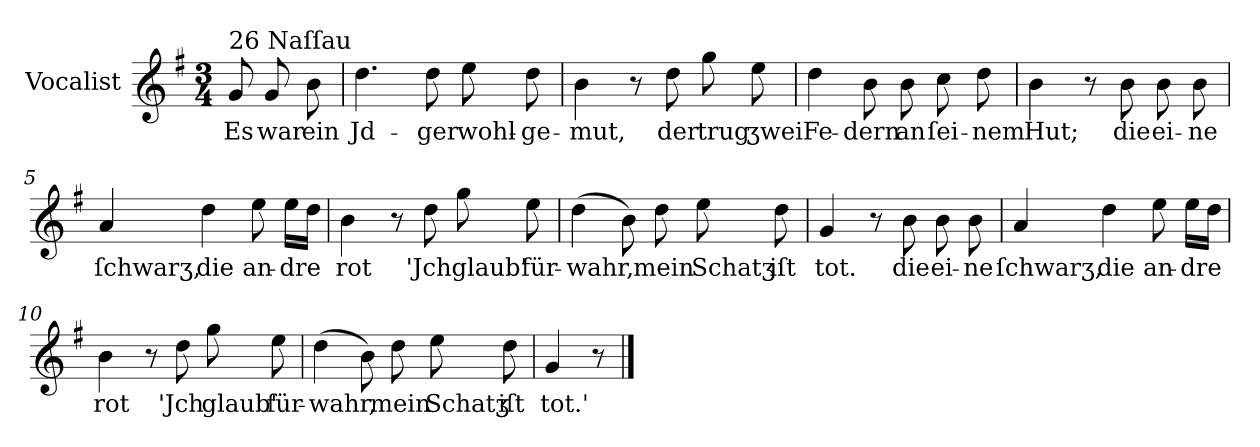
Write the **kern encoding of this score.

**kern	**text
*part1	*part1
*staff1	*staff1
*I"Vocalist	*
*k[f#]	*
*G:	*
*M3/4	*
=	=
!LO:TX:a:t=26 Naſſau	!
8g	Es
8g	war
8b	ein
=1	=1
4.dd	Jd-
8dd	-ger
8ee	wohl-
8dd	-ge-
=2	=2
4b	-mut,
8r	.
8dd	der
8gg	trug
8ee	ʒwei
=3	=3
4dd	Fe-
8b	-dern
8b	an
8cc	ſei-
8dd	-nem
=4	=4
4b	Hut;
8r	.
8b	die
8b	ei-
8b	-ne
=5	=5
4a	ſchwarʒ,
4dd	die
8ee	an-
16eeLL	-dre
16ddJJ	.
=6	=6
4b	rot
8r	.
8dd	'Jch
8gg	glaub'
8ee	für-
=7	=7
(4dd	-wahr,
8b)	.
8dd	mein
8ee	Schatʒ
8dd	iſt
=8	=8
4g	tot.
8r	.
8b	die
8b	ei-
8b	-ne
=9	=9
4a	ſchwarʒ,
4dd	die
8ee	an-
16eeLL	-dre
16ddJJ	.
=10	=10
4b	rot
8r	.
8dd	'Jch
8gg	glaub'
8ee	für-
=11	=11
(4dd	-wahr,
8b)	.
8dd	mein
8ee	Schatʒ
8dd	iſt
=12	=12
4g	tot.'
8r	.
==	==
*-	*-
